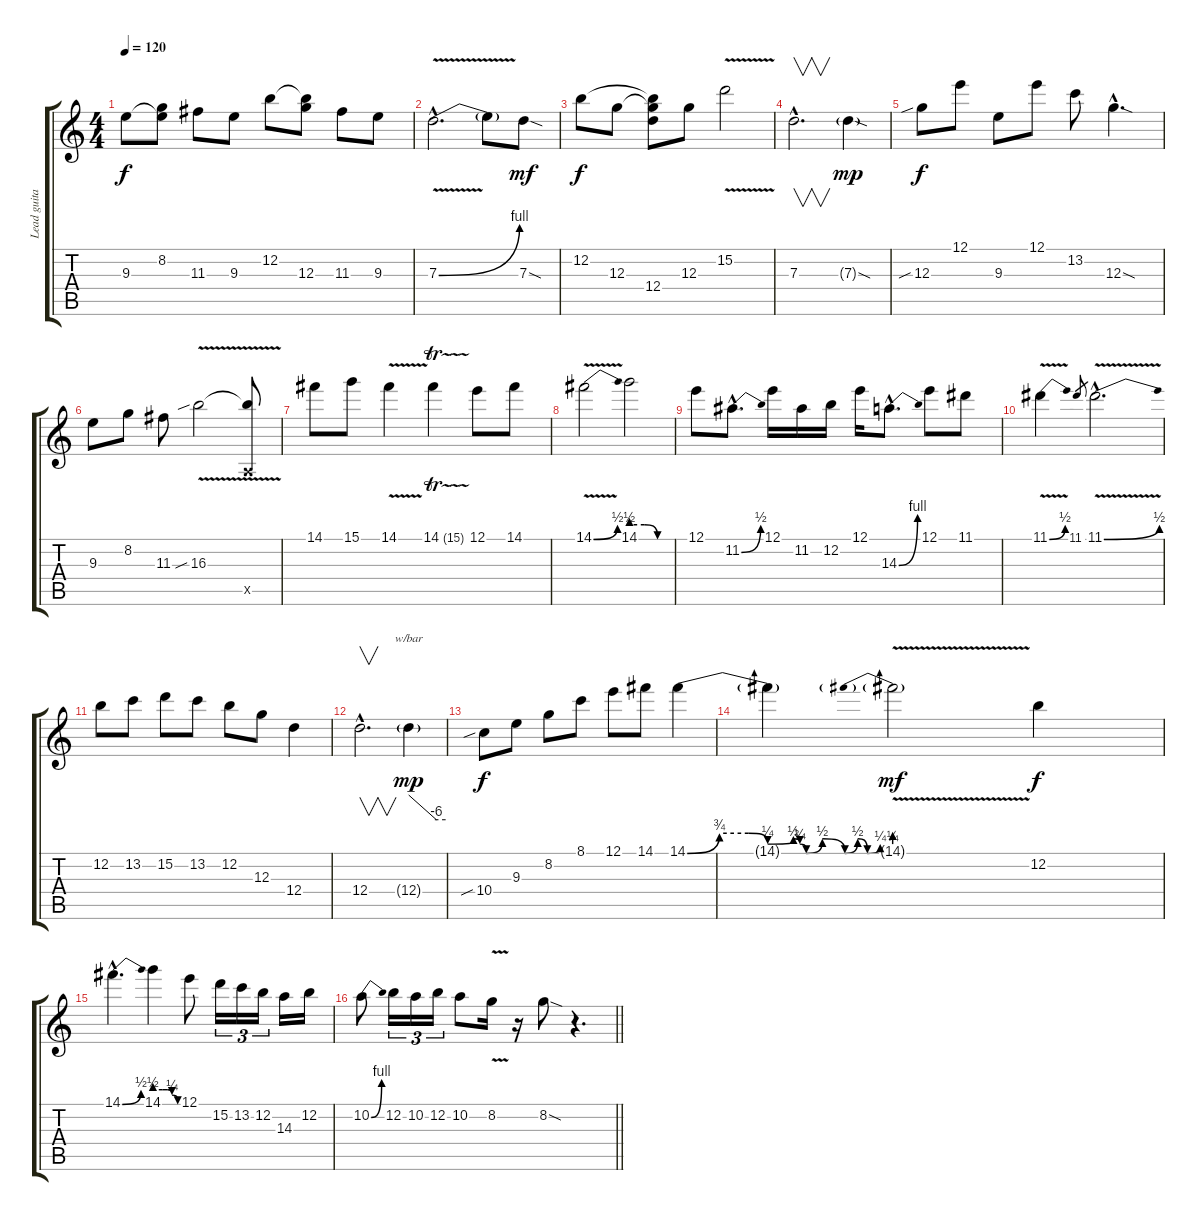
\track ("Lead guitar" "Lead guita") {instrument distortionguitar}
\staff {score tabs}
\tuning (E4 B3 G3 D3 A2 E2) {hide}
\ts (4 4)
\section ("" "")
\tempo 120
\clef g2
\ks c
9.3.8{dy f} (8.2 9.3{t}).8 11.3.8 9.3.8 12.2.8 (12.2{t} 12.3).8 11.3.8 9.3.8 |
7.3{be (bend 0 0 60 4) v hac}.2{d} 7.3{t}.8 7.3{sod}.8{dy mf} |
12.2.8{dy f} 12.3.8 (12.2{t} 12.3{t} 12.4).8 12.3.8 15.2{v}.2 |
7.3{hac}.2{v d} 7.3{sod g}.4{dy mp} |
12.3{sib}.8{dy f} 12.1.8 9.3.8 12.1.8 13.2.8 12.3{sod hac}.4{d} |
9.3.8 8.2.8 11.3.8 16.3{v sib}.2 (16.3{t} 0.5{x}).8 |
14.1.8 15.1.8 14.1{v}.4 14.1{tr (15 32)}.4 12.1.8 14.1.8 |
14.1{be (bend 0 0 60 2) v}.2 14.1{be (custom 0 2 20 2 40 0 60 0)}.2 |
12.1.8 11.2{be (bend 0 0 60 2) hac}.8{d} 12.1.16 11.2.16 12.2.16 12.1.16 14.3{be (bend 0 0 60 4) hac}.8{d} 12.1.8 11.1.8 |
11.1{be (bend 0 0 60 2) v}.4 11.1.8{gr} 11.1{be (bend 0 0 60 2) v hac}.2{d} |
12.2.8 13.2.8 15.2.8 13.2.8 12.2.8 12.3.8 12.4.4 |
12.4{hac}.2{v d} 12.4{g}.4{tbe (custom default 0 0 45 -24 60 -24) dy mp} |
10.4{sib}.8{dy f} 9.3.8 8.2.8 8.1.8 12.1.8 14.1.8 14.1{be (custom 0 0 10 3 19 3 25 1 33 2 35 1 37 0 42 2 49 0 53 2 56 0 60 1)}.4 |
14.1{t}.4 14.1{be (prebend 0 1 60 1) v g}.2{dy mf} 12.2.4{dy f} |
14.1{be (bend 0 0 60 2) hac}.4{d} 14.1{be (custom 0 2 20 2 34 2 45 1 60 0)}.4 12.1.8 15.2.16{tu (3 2)} 13.2.16{tu (3 2)} 12.2.16{tu (3 2)} 14.3.16 12.2.16 |
\barLineRight lightlight
10.2{be (bend 0 0 60 4)}.8 12.2.16{tu (3 2)} 10.2.16{tu (3 2)} 12.2.16{tu (3 2)} 10.2.8 8.2{v}.16 r.16 8.2{sod}.8 r.4{d}
